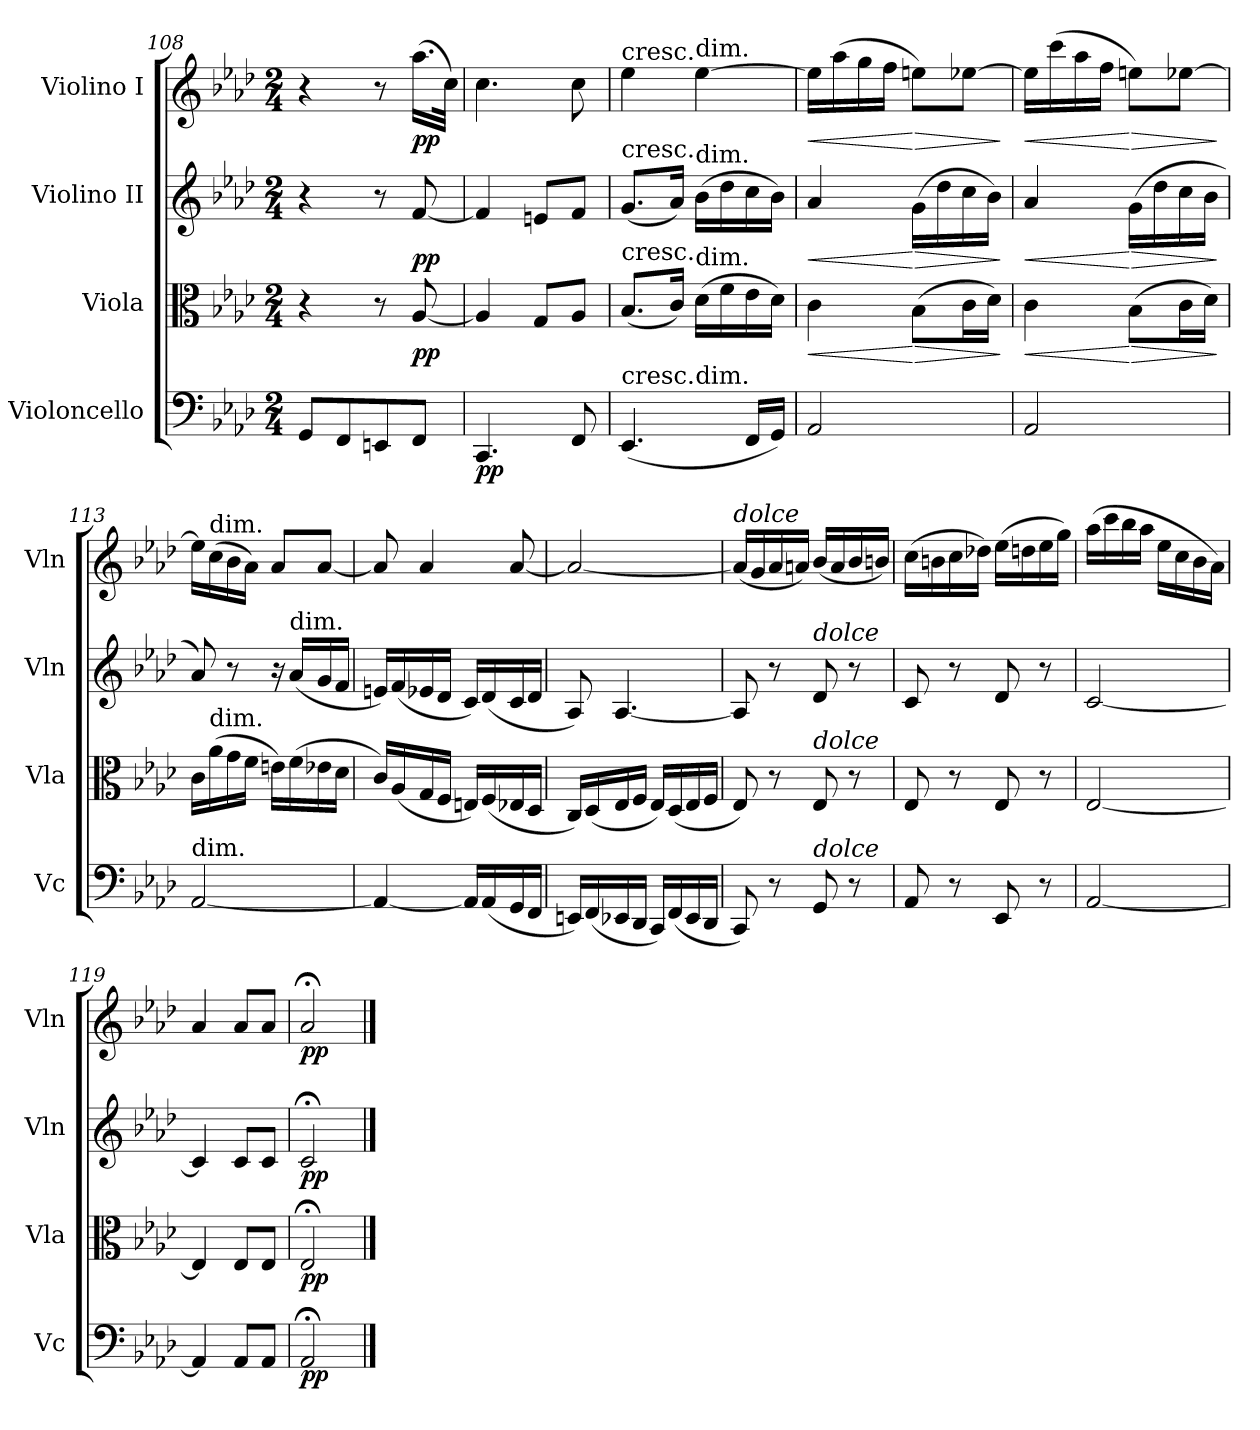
**kern	**dynam	**kern	**dynam	**kern	**dynam	**kern	**dynam
*part4	*part4	*part3	*part3	*part2	*part2	*part1	*part1
*staff4	*staff4	*staff3	*staff3	*staff2	*staff2	*staff1	*staff1
*I"Violoncello	*	*I"Viola	*	*I"Violino II	*	*I"Violino I	*
*I'Vc	*	*I'Vla	*	*I'Vln	*	*I'Vln	*
*clefF4	*	*clefC3	*	*clefG2	*	*clefG2	*
*k[b-e-a-d-]	*	*k[b-e-a-d-]	*	*k[b-e-a-d-]	*	*k[b-e-a-d-]	*
*M2/4	*	*M2/4	*	*M2/4	*	*M2/4	*
=108	=108	=108	=108	=108	=108	=108	=108
8GG/L	.	4r	.	4r	.	4r	.
8FF/	.	.	.	.	.	.	.
8EEn/	.	8r	.	8r	.	8r	.
!	!	!	!LO:DY:b	!	!LO:DY:b	!	!LO:DY:b
8FF/J	.	[8A-/	pp	[8f/	pp	(16.aa-\LL	pp
.	.	.	.	.	.	32cc\JJk)	.
=109	=109	=109	=109	=109	=109	=109	=109
!	!LO:DY:b	!	!	!	!	!	!
4.CC/	pp	4A-/]	.	4f/]	.	4.cc\	.
.	.	8G/L	.	8en/L	.	.	.
8FF/	.	8A-/J	.	8f/J	.	8cc\	.
=110	=110	=110	=110	=110	=110	=110	=110
*^	*	*	*	*	*	*	*
!	!	!	!	!	!	!	!LO:TX:a:t=cresc.	!
!	!	!	!	!	!LO:TX:a:t=cresc.	!	!	!
!	!	!	!LO:TX:a:t=cresc.	!	!	!	!	!
!LO:TX:a:t=cresc.	!	!	!	!	!	!	!	!
(4.EE-/	4ryy	.	(8.B-/L	.	(8.g/L	.	4ee-\	.
.	.	.	16c/Jk)	.	16a-/Jk)	.	.	.
!	!	!	!	!	!	!	!LO:TX:a:t=dim.	!
!	!	!	!	!	!LO:TX:a:t=dim.	!	!	!
!	!	!	!LO:TX:a:t=dim.	!	!	!	!	!
!	!LO:TX:a:t=dim.	!	!	!	!	!	!	!
.	4ryy	.	(16d-\LL	.	(16b-\LL	.	[4ee-\	.
.	.	.	16f\	.	16dd-\	.	.	.
16FF/LL	.	.	16e-\	.	16cc\	.	.	.
16GG/JJ)	.	.	16d-\JJ)	.	16b-\JJ)	.	.	.
=111	=111	=111	=111	=111	=111	=111	=111	=111
!	!	!	!	!LO:HP:b	!	!LO:HP:b	!	!LO:HP:b
2AA-/	4ryy	.	4c\	<	4a-/	<	16ee-\LL]	<
.	.	.	.	.	.	.	(16aa-\	.
.	.	.	.	.	.	.	16gg\	.
.	.	.	.	.	.	.	16ff\JJ	.
!	!	!	!	!LO:HP:n=1:b	!	!LO:HP:n=1:b	!	!LO:HP:n=1:b
.	4ryy	.	(8B-\L	[ >	(16g\LL	[ >	8een\L)	[ >
.	.	.	.	.	16dd-\	.	.	.
.	.	.	16c\L	.	16cc\	.	[8ee-X\J	.
.	.	.	16d-\JJ)	.	16b-\JJ)	.	.	.
*v	*v	*	*	*	*	*	*	*
.	.	.	]	.	]	.	]
=112	=112	=112	=112	=112	=112	=112	=112
*^	*	*	*	*	*	*	*
!	!	!	!	!LO:HP:b	!	!LO:HP:b	!	!LO:HP:b
2AA-/	4ryy	.	4c\	<	4a-/	<	16ee-\LL]	<
.	.	.	.	.	.	.	(16ccc\	.
.	.	.	.	.	.	.	16aa-\	.
.	.	.	.	.	.	.	16ff\JJ	.
!	!	!	!	!LO:HP:n=1:b	!	!LO:HP:n=1:b	!	!LO:HP:n=1:b
.	4ryy	.	(8B-\L	[ >	(16g\LL	[ >	8een\L)	[ >
.	.	.	.	.	16dd-\	.	.	.
.	.	.	16c\L	.	16cc\	.	[8ee-X\J	.
.	.	.	16d-\JJ)	.	16b-\JJ	.	.	.
*v	*v	*	*	*	*	*	*	*
.	.	.	]	.	]	.	]
!!LO:PB:g=z
=113	=113	=113	=113	=113	=113	=113	=113
!LO:TX:a:t=dim.	!	!	!	!	!	!	!
[2AA-/	.	16c\LL	.	8a-/)	.	16ee-\LL]	.
!	!	!	!	!	!	!LO:TX:a:t=dim.	!
!	!	!LO:TX:a:t=dim.	!	!	!	!	!
.	.	(16a-\	.	.	.	(16cc\	.
.	.	16g\	.	8r	.	16b-\	.
.	.	16f\JJ	.	.	.	16a-\JJ)	.
.	.	16en\LL)	.	16r	.	8a-/L	.
!	!	!	!	!LO:TX:a:t=dim.	!	!	!
.	.	(16f\	.	(16a-/LL	.	.	.
.	.	16e-X\	.	16g/	.	[8a-/J	.
.	.	16d-\JJ	.	16f/JJ	.	.	.
=114	=114	=114	=114	=114	=114	=114	=114
4AA-/_	.	16c/LL)	.	16en/LL)	.	8a-/]	.
.	.	(16A-/	.	(16f/	.	.	.
.	.	16G/	.	16e-X/	.	4a-/	.
.	.	16F/JJ	.	16d-/JJ	.	.	.
16AA-/LL]	.	16En/LL)	.	16c/LL)	.	.	.
(16AA-/	.	(16F/	.	(16d-/	.	.	.
16GG/	.	16E-X/	.	16c/	.	[8a-/	.
16FF/JJ	.	16D-/JJ	.	16d-/JJ	.	.	.
=115	=115	=115	=115	=115	=115	=115	=115
16EEn/LL)	.	16C/LL)	.	8A-/)	.	2a-/_	.
(16FF/	.	(16D-/	.	.	.	.	.
16EE-X/	.	16E-/	.	[4.A-/	.	.	.
16DD-/JJ	.	16F/JJ	.	.	.	.	.
16CC/LL)	.	16E-/LL)	.	.	.	.	.
(16FF/	.	(16D-/	.	.	.	.	.
16EE-/	.	16E-/	.	.	.	.	.
16DD-/JJ	.	16F/JJ	.	.	.	.	.
=116	=116	=116	=116	=116	=116	=116	=116
!	!	!	!	!	!	!LO:TX:a:i:t=dolce	!
8CC/)	.	8E-/)	.	8A-/]	.	(16a-/LL]	.
.	.	.	.	.	.	16g/	.
8r	.	8r	.	8r	.	16a-/	.
.	.	.	.	.	.	16an/JJ)	.
!	!	!	!	!LO:TX:a:i:t=dolce	!	!	!
!	!	!LO:TX:a:i:t=dolce	!	!	!	!	!
!LO:TX:a:i:t=dolce	!	!	!	!	!	!	!
8GG/	.	8E-/	.	8d-/	.	(16b-/LL	.
.	.	.	.	.	.	16a/	.
8r	.	8r	.	8r	.	16b-/	.
.	.	.	.	.	.	16bn/JJ)	.
!!LO:LB:g=z
=117	=117	=117	=117	=117	=117	=117	=117
8AA-/	.	8E-/	.	8c/	.	(16cc\LL	.
.	.	.	.	.	.	16bn\	.
8r	.	8r	.	8r	.	16cc\	.
.	.	.	.	.	.	16dd-X\JJ)	.
8EE-/	.	8E-/	.	8d-/	.	(16ee-\LL	.
.	.	.	.	.	.	16ddn\	.
8r	.	8r	.	8r	.	16ee-\	.
.	.	.	.	.	.	16gg\JJ)	.
=118	=118	=118	=118	=118	=118	=118	=118
[2AA-/	.	[2E-/	.	[2c/	.	(16aa-\LL	.
.	.	.	.	.	.	16ccc\	.
.	.	.	.	.	.	16bb-\	.
.	.	.	.	.	.	16aa-\JJ	.
.	.	.	.	.	.	16ee-\LL	.
.	.	.	.	.	.	16cc\	.
.	.	.	.	.	.	16b-\	.
.	.	.	.	.	.	16a-\JJ)	.
=119	=119	=119	=119	=119	=119	=119	=119
4AA-/]	.	4E-/]	.	4c/]	.	4a-/	.
8AA-/L	.	8E-/L	.	8c/L	.	8a-/L	.
8AA-/J	.	8E-/J	.	8c/J	.	8a-/J	.
=120	=120	=120	=120	=120	=120	=120	=120
!	!LO:DY:b	!	!LO:DY:b	!	!LO:DY:b	!	!LO:DY:b
2AA-;</	pp	2E-;</	pp	2c;</	pp	2a-;</	pp
==	==	==	==	==	==	==	==
*-	*-	*-	*-	*-	*-	*-	*-
